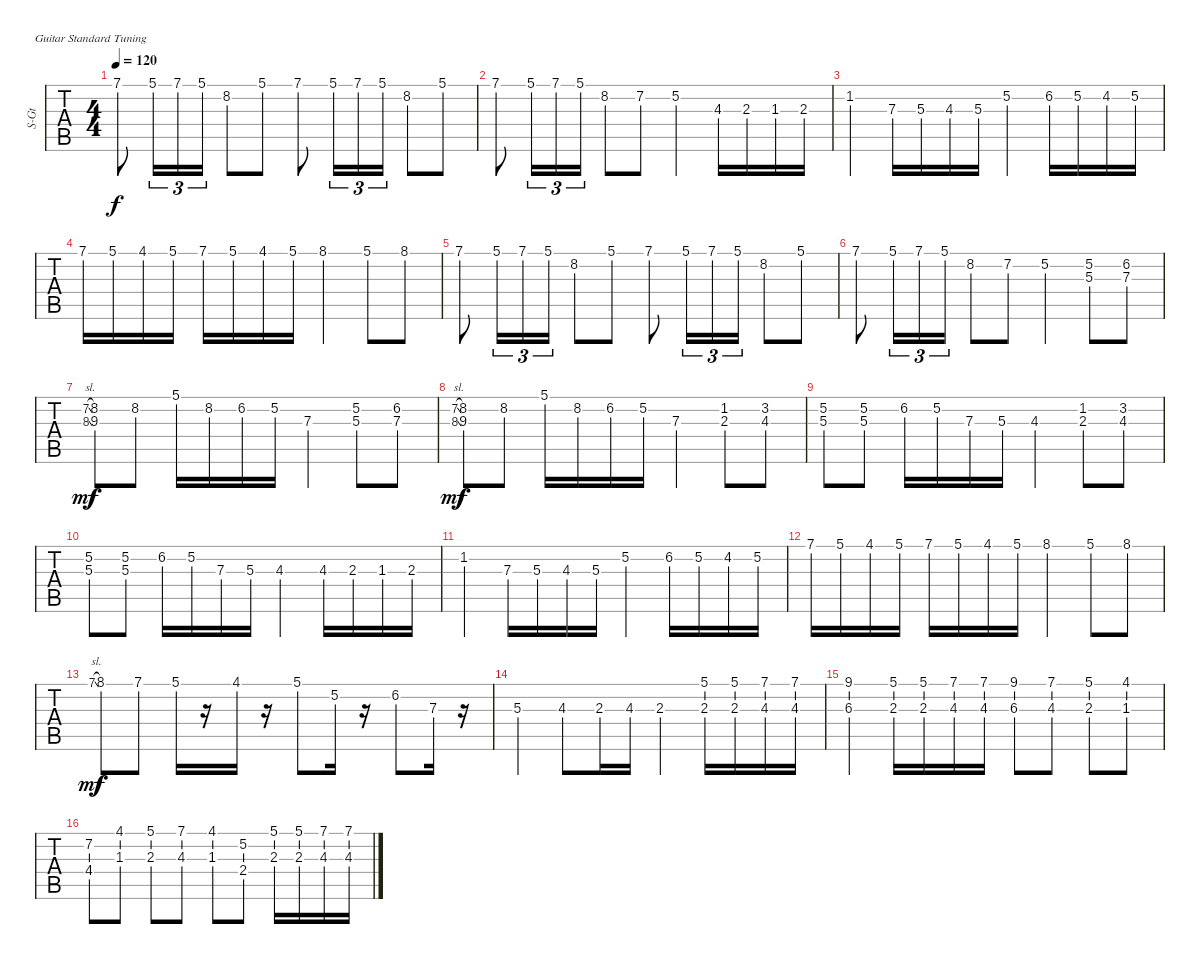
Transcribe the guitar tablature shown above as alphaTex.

\bracketExtendMode groupsimilarinstruments
\otherSystemsTrackNameOrientation horizontal
\track ("zheng" "S-Gt") {instrument acousticguitarsteel}
\staff {tabs}
\tuning (E4 B3 G3 D3 A2 E2)
\ts (4 4)
\tempo 120
\clef g2
\ks c
7.1.8{dy f} 5.1.16{tu (3 2)} 7.1.16{tu (3 2)} 5.1.16{tu (3 2)} 8.2.8 5.1.8 7.1.8 5.1.16{tu (3 2)} 7.1.16{tu (3 2)} 5.1.16{tu (3 2)} 8.2.8 5.1.8 |
7.1.8 5.1.16{tu (3 2)} 7.1.16{tu (3 2)} 5.1.16{tu (3 2)} 8.2.8 7.2{acc #}.8 5.2.4 4.3.16 2.3.16 1.3{acc #}.16 2.3.16 |
1.2.4 7.3.16 5.3.16 4.3.16 5.3.16 5.2.4 6.2.16 5.2.16 4.2{acc #}.16 5.2.16 |
7.1.16 5.1.16 4.1{acc #}.16 5.1.16 7.1.16 5.1.16 4.1{acc #}.16 5.1.16 8.1.4 5.1.8 8.1.8 |
7.1.8 5.1.16{tu (3 2)} 7.1.16{tu (3 2)} 5.1.16{tu (3 2)} 8.2.8 5.1.8 7.1.8 5.1.16{tu (3 2)} 7.1.16{tu (3 2)} 5.1.16{tu (3 2)} 8.2.8 5.1.8 |
7.1.8 5.1.16{tu (3 2)} 7.1.16{tu (3 2)} 5.1.16{tu (3 2)} 8.2.8 7.2{acc #}.8 5.2.4 (5.2 5.3).8 (6.2 7.3).8 |
(7.2{sl acc #} 8.3{sl acc #}).8{gr dy mf} (8.2 9.3).8{dy f} 8.2.8 5.1.16 8.2.16 6.2.16 5.2.16 7.3.4 (5.2 5.3).8 (6.2 7.3).8 |
(7.2{sl acc #} 8.3{sl acc #}).8{gr dy mf} (8.2 9.3).8{dy f} 8.2.8 5.1.16 8.2.16 6.2.16 5.2.16 7.3.4 (1.2 2.3).8 (3.2 4.3).8 |
(5.2 5.3).8 (5.2 5.3).8 6.2.16 5.2.16 7.3.16 5.3.16 4.3.4 (1.2 2.3).8 (3.2 4.3).8 |
(5.2 5.3).8 (5.2 5.3).8 6.2.16 5.2.16 7.3.16 5.3.16 4.3.4 4.3.16 2.3.16 1.3{acc #}.16 2.3.16 |
1.2.4 7.3.16 5.3.16 4.3.16 5.3.16 5.2.4 6.2.16 5.2.16 4.2{acc #}.16 5.2.16 |
7.1.16 5.1.16 4.1{acc #}.16 5.1.16 7.1.16 5.1.16 4.1{acc #}.16 5.1.16 8.1.4 5.1.8 8.1.8 |
7.1{sl}.8{gr dy mf} 8.1.8{dy f} 7.1.8 5.1.16 r.16 4.1{acc #}.16 r.16 5.1.8 5.2.16 r.16 6.2.8 7.3.16 r.16 |
5.3.4 4.3.8 2.3.16 4.3.16 2.3.4 (5.1 2.3).16 (5.1 2.3).16 (7.1 4.3).16 (7.1 4.3).16 |
(9.1{acc #} 6.3{acc #}).4 (5.1 2.3).16 (5.1 2.3).16 (7.1 4.3).16 (7.1 4.3).16 (9.1{acc #} 6.3{acc #}).8 (7.1 4.3).8 (5.1 2.3).8 (4.1{acc #} 1.3{acc #}).8 |
(7.2{acc #} 4.4{acc #}).8 (4.1{acc #} 1.3{acc #}).8 (5.1 2.3).8 (7.1 4.3).8 (4.1{acc #} 1.3{acc #}).8 (5.2 2.4).8 (5.1 2.3).16 (5.1 2.3).16 (7.1 4.3).16 (7.1 4.3).16
